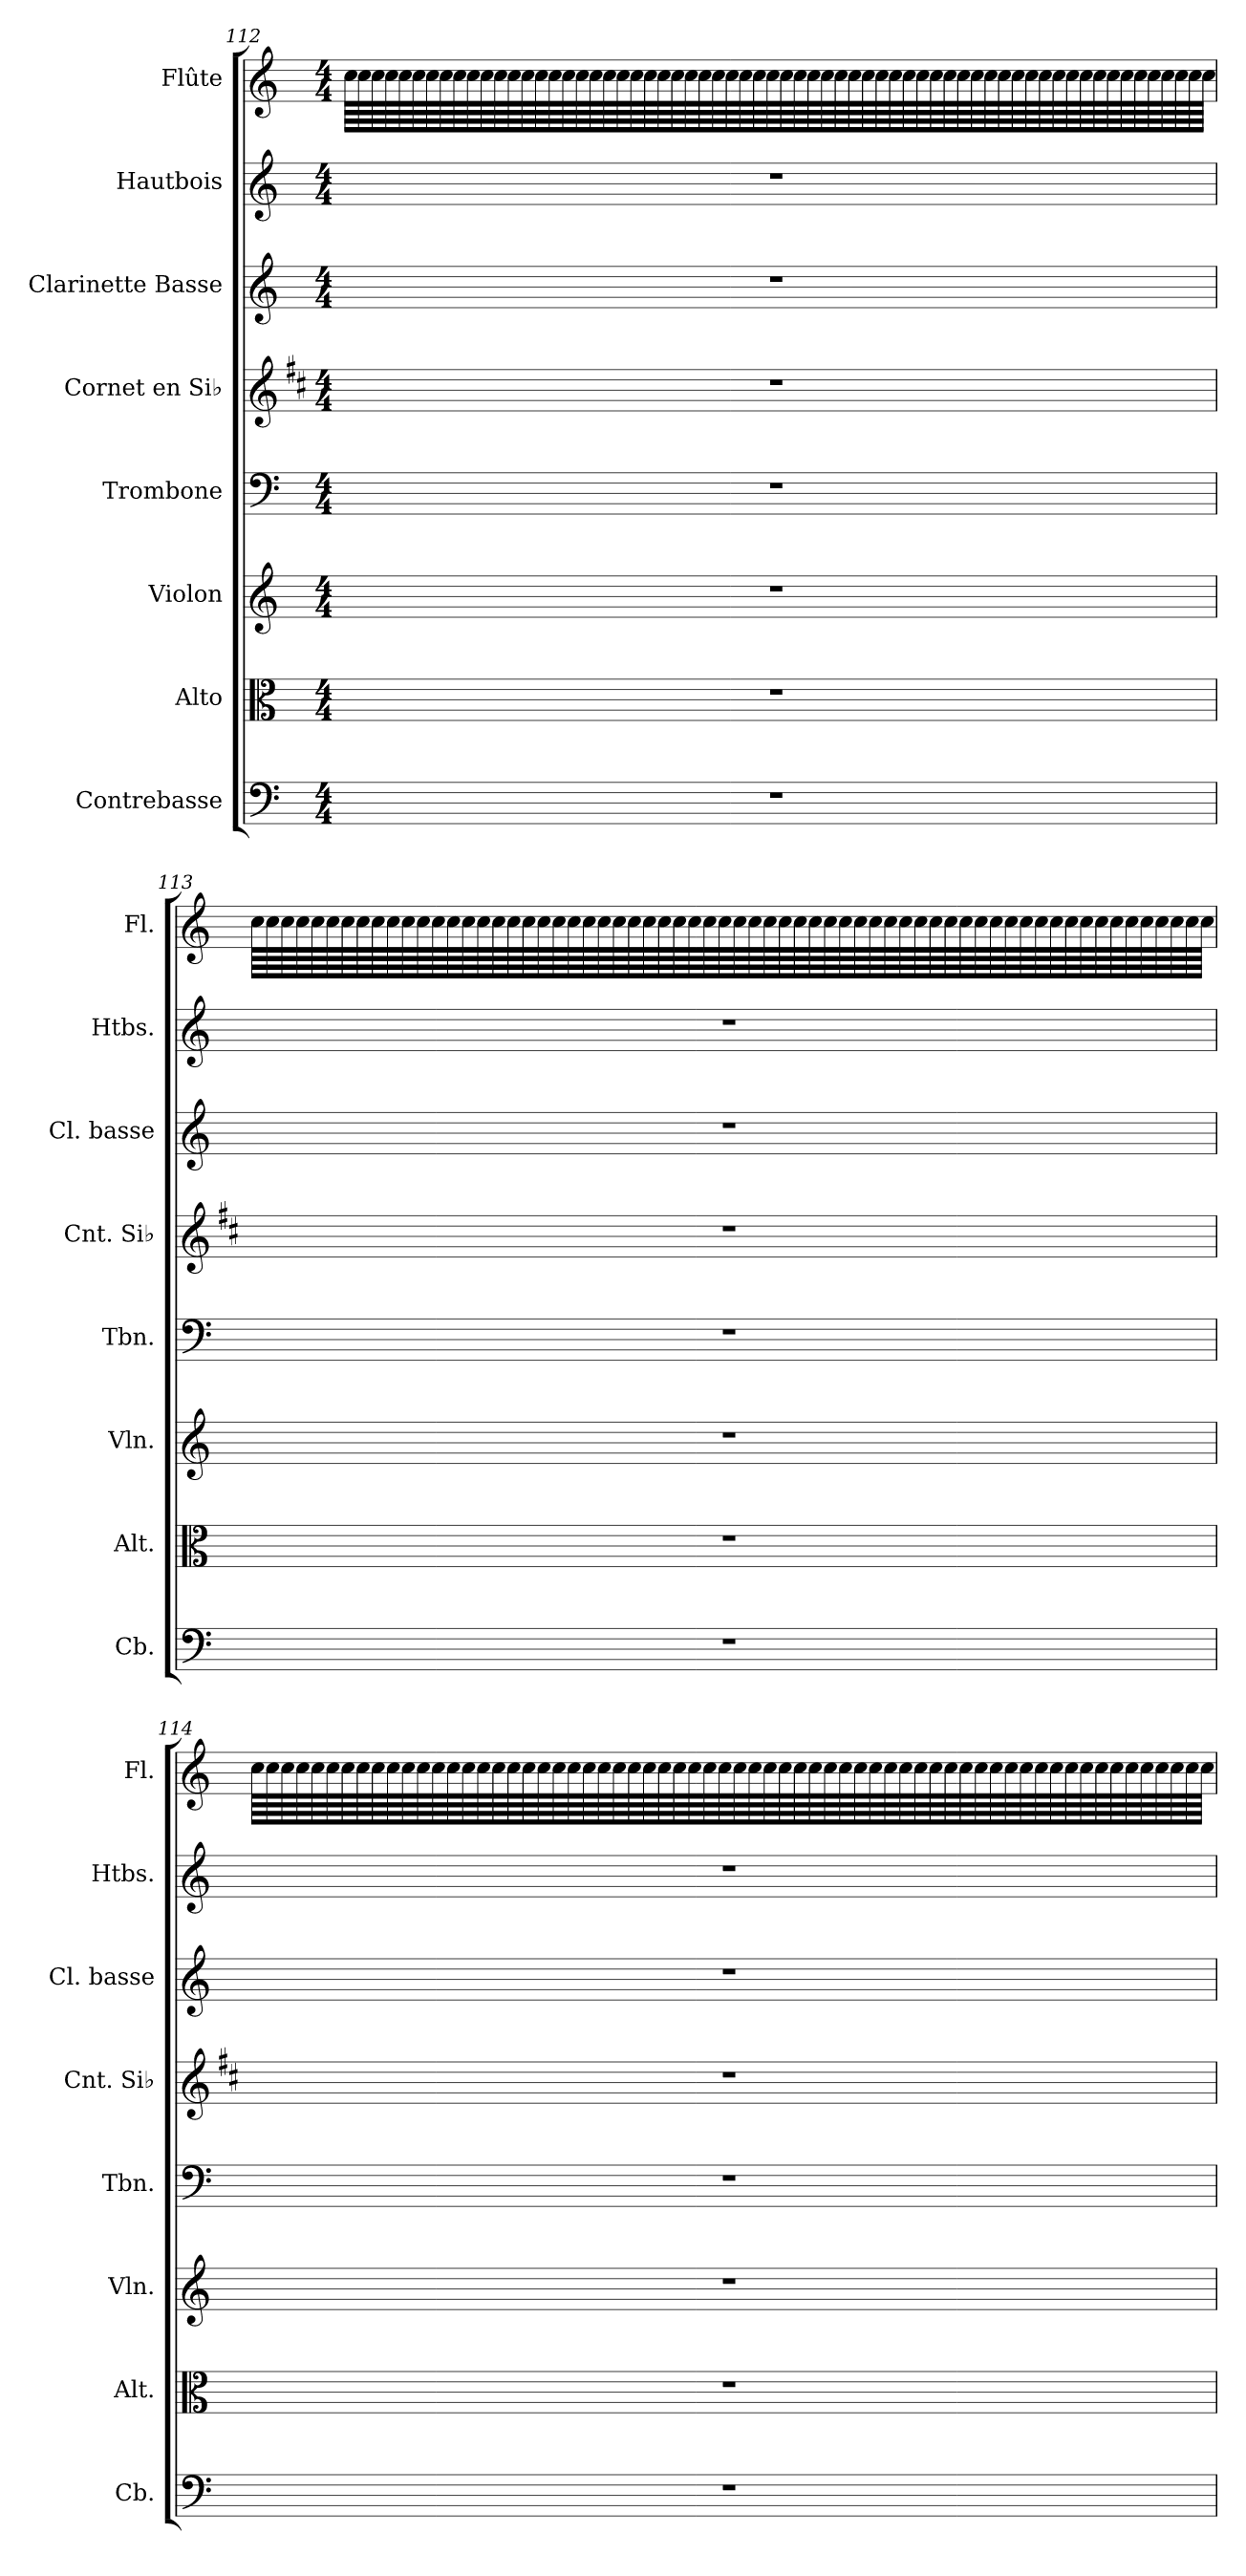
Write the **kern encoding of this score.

**kern	**kern	**kern	**kern	**kern	**kern	**kern	**kern
*part8	*part7	*part6	*part5	*part4	*part3	*part2	*part1
*staff8	*staff7	*staff6	*staff5	*staff4	*staff3	*staff2	*staff1
*I"Contrebasse	*I"Alto	*I"Violon	*I"Trombone	*I"Cornet en Si♭	*I"Clarinette Basse	*I"Hautbois	*I"Flûte
*I'Cb.	*I'Alt.	*I'Vln.	*I'Tbn.	*I'Cnt. Si♭	*I'Cl. basse	*I'Htbs.	*I'Fl.
!!LO:PB:g=z
*clefF4	*clefC3	*clefG2	*clefF4	*clefG2	*clefG2	*clefG2	*clefG2
*ITrd7c12	*	*	*	*ITrd1c2	*ITrd8c14	*	*
*k[]	*k[]	*k[]	*k[]	*k[]	*k[]	*k[]	*k[]
*M4/4	*M4/4	*M4/4	*M4/4	*M4/4	*M4/4	*M4/4	*M4/4
=112	=112	=112	=112	=112	=112	=112	=112
1r	1r	1r	1r	1r	1r	1r	64cc\LLLL
.	.	.	.	.	.	.	64cc\
.	.	.	.	.	.	.	64cc\
.	.	.	.	.	.	.	64cc\
.	.	.	.	.	.	.	64cc\
.	.	.	.	.	.	.	64cc\
.	.	.	.	.	.	.	64cc\
.	.	.	.	.	.	.	64cc\
.	.	.	.	.	.	.	64cc\
.	.	.	.	.	.	.	64cc\
.	.	.	.	.	.	.	64cc\
.	.	.	.	.	.	.	64cc\
.	.	.	.	.	.	.	64cc\
.	.	.	.	.	.	.	64cc\
.	.	.	.	.	.	.	64cc\
.	.	.	.	.	.	.	64cc\
.	.	.	.	.	.	.	64cc\
.	.	.	.	.	.	.	64cc\
.	.	.	.	.	.	.	64cc\
.	.	.	.	.	.	.	64cc\
.	.	.	.	.	.	.	64cc\
.	.	.	.	.	.	.	64cc\
.	.	.	.	.	.	.	64cc\
.	.	.	.	.	.	.	64cc\
.	.	.	.	.	.	.	64cc\
.	.	.	.	.	.	.	64cc\
.	.	.	.	.	.	.	64cc\
.	.	.	.	.	.	.	64cc\
.	.	.	.	.	.	.	64cc\
.	.	.	.	.	.	.	64cc\
.	.	.	.	.	.	.	64cc\
.	.	.	.	.	.	.	64cc\
.	.	.	.	.	.	.	64cc\
.	.	.	.	.	.	.	64cc\
.	.	.	.	.	.	.	64cc\
.	.	.	.	.	.	.	64cc\
.	.	.	.	.	.	.	64cc\
.	.	.	.	.	.	.	64cc\
.	.	.	.	.	.	.	64cc\
.	.	.	.	.	.	.	64cc\
.	.	.	.	.	.	.	64cc\
.	.	.	.	.	.	.	64cc\
.	.	.	.	.	.	.	64cc\
.	.	.	.	.	.	.	64cc\
.	.	.	.	.	.	.	64cc\
.	.	.	.	.	.	.	64cc\
.	.	.	.	.	.	.	64cc\
.	.	.	.	.	.	.	64cc\
.	.	.	.	.	.	.	64cc\
.	.	.	.	.	.	.	64cc\
.	.	.	.	.	.	.	64cc\
.	.	.	.	.	.	.	64cc\
.	.	.	.	.	.	.	64cc\
.	.	.	.	.	.	.	64cc\
.	.	.	.	.	.	.	64cc\
.	.	.	.	.	.	.	64cc\
.	.	.	.	.	.	.	64cc\
.	.	.	.	.	.	.	64cc\
.	.	.	.	.	.	.	64cc\
.	.	.	.	.	.	.	64cc\
.	.	.	.	.	.	.	64cc\
.	.	.	.	.	.	.	64cc\
.	.	.	.	.	.	.	64cc\
.	.	.	.	.	.	.	64cc\JJJJ
!!LO:PB:g=z
=113	=113	=113	=113	=113	=113	=113	=113
1r	1r	1r	1r	1r	1r	1r	64cc\LLLL
.	.	.	.	.	.	.	64cc\
.	.	.	.	.	.	.	64cc\
.	.	.	.	.	.	.	64cc\
.	.	.	.	.	.	.	64cc\
.	.	.	.	.	.	.	64cc\
.	.	.	.	.	.	.	64cc\
.	.	.	.	.	.	.	64cc\
.	.	.	.	.	.	.	64cc\
.	.	.	.	.	.	.	64cc\
.	.	.	.	.	.	.	64cc\
.	.	.	.	.	.	.	64cc\
.	.	.	.	.	.	.	64cc\
.	.	.	.	.	.	.	64cc\
.	.	.	.	.	.	.	64cc\
.	.	.	.	.	.	.	64cc\
.	.	.	.	.	.	.	64cc\
.	.	.	.	.	.	.	64cc\
.	.	.	.	.	.	.	64cc\
.	.	.	.	.	.	.	64cc\
.	.	.	.	.	.	.	64cc\
.	.	.	.	.	.	.	64cc\
.	.	.	.	.	.	.	64cc\
.	.	.	.	.	.	.	64cc\
.	.	.	.	.	.	.	64cc\
.	.	.	.	.	.	.	64cc\
.	.	.	.	.	.	.	64cc\
.	.	.	.	.	.	.	64cc\
.	.	.	.	.	.	.	64cc\
.	.	.	.	.	.	.	64cc\
.	.	.	.	.	.	.	64cc\
.	.	.	.	.	.	.	64cc\
.	.	.	.	.	.	.	64cc\
.	.	.	.	.	.	.	64cc\
.	.	.	.	.	.	.	64cc\
.	.	.	.	.	.	.	64cc\
.	.	.	.	.	.	.	64cc\
.	.	.	.	.	.	.	64cc\
.	.	.	.	.	.	.	64cc\
.	.	.	.	.	.	.	64cc\
.	.	.	.	.	.	.	64cc\
.	.	.	.	.	.	.	64cc\
.	.	.	.	.	.	.	64cc\
.	.	.	.	.	.	.	64cc\
.	.	.	.	.	.	.	64cc\
.	.	.	.	.	.	.	64cc\
.	.	.	.	.	.	.	64cc\
.	.	.	.	.	.	.	64cc\
.	.	.	.	.	.	.	64cc\
.	.	.	.	.	.	.	64cc\
.	.	.	.	.	.	.	64cc\
.	.	.	.	.	.	.	64cc\
.	.	.	.	.	.	.	64cc\
.	.	.	.	.	.	.	64cc\
.	.	.	.	.	.	.	64cc\
.	.	.	.	.	.	.	64cc\
.	.	.	.	.	.	.	64cc\
.	.	.	.	.	.	.	64cc\
.	.	.	.	.	.	.	64cc\
.	.	.	.	.	.	.	64cc\
.	.	.	.	.	.	.	64cc\
.	.	.	.	.	.	.	64cc\
.	.	.	.	.	.	.	64cc\
.	.	.	.	.	.	.	64cc\JJJJ
!!LO:PB:g=z
=114	=114	=114	=114	=114	=114	=114	=114
1r	1r	1r	1r	1r	1r	1r	64cc\LLLL
.	.	.	.	.	.	.	64cc\
.	.	.	.	.	.	.	64cc\
.	.	.	.	.	.	.	64cc\
.	.	.	.	.	.	.	64cc\
.	.	.	.	.	.	.	64cc\
.	.	.	.	.	.	.	64cc\
.	.	.	.	.	.	.	64cc\
.	.	.	.	.	.	.	64cc\
.	.	.	.	.	.	.	64cc\
.	.	.	.	.	.	.	64cc\
.	.	.	.	.	.	.	64cc\
.	.	.	.	.	.	.	64cc\
.	.	.	.	.	.	.	64cc\
.	.	.	.	.	.	.	64cc\
.	.	.	.	.	.	.	64cc\
.	.	.	.	.	.	.	64cc\
.	.	.	.	.	.	.	64cc\
.	.	.	.	.	.	.	64cc\
.	.	.	.	.	.	.	64cc\
.	.	.	.	.	.	.	64cc\
.	.	.	.	.	.	.	64cc\
.	.	.	.	.	.	.	64cc\
.	.	.	.	.	.	.	64cc\
.	.	.	.	.	.	.	64cc\
.	.	.	.	.	.	.	64cc\
.	.	.	.	.	.	.	64cc\
.	.	.	.	.	.	.	64cc\
.	.	.	.	.	.	.	64cc\
.	.	.	.	.	.	.	64cc\
.	.	.	.	.	.	.	64cc\
.	.	.	.	.	.	.	64cc\
.	.	.	.	.	.	.	64cc\
.	.	.	.	.	.	.	64cc\
.	.	.	.	.	.	.	64cc\
.	.	.	.	.	.	.	64cc\
.	.	.	.	.	.	.	64cc\
.	.	.	.	.	.	.	64cc\
.	.	.	.	.	.	.	64cc\
.	.	.	.	.	.	.	64cc\
.	.	.	.	.	.	.	64cc\
.	.	.	.	.	.	.	64cc\
.	.	.	.	.	.	.	64cc\
.	.	.	.	.	.	.	64cc\
.	.	.	.	.	.	.	64cc\
.	.	.	.	.	.	.	64cc\
.	.	.	.	.	.	.	64cc\
.	.	.	.	.	.	.	64cc\
.	.	.	.	.	.	.	64cc\
.	.	.	.	.	.	.	64cc\
.	.	.	.	.	.	.	64cc\
.	.	.	.	.	.	.	64cc\
.	.	.	.	.	.	.	64cc\
.	.	.	.	.	.	.	64cc\
.	.	.	.	.	.	.	64cc\
.	.	.	.	.	.	.	64cc\
.	.	.	.	.	.	.	64cc\
.	.	.	.	.	.	.	64cc\
.	.	.	.	.	.	.	64cc\
.	.	.	.	.	.	.	64cc\
.	.	.	.	.	.	.	64cc\
.	.	.	.	.	.	.	64cc\
.	.	.	.	.	.	.	64cc\
.	.	.	.	.	.	.	64cc\JJJJ
=	=	=	=	=	=	=	=
*-	*-	*-	*-	*-	*-	*-	*-
